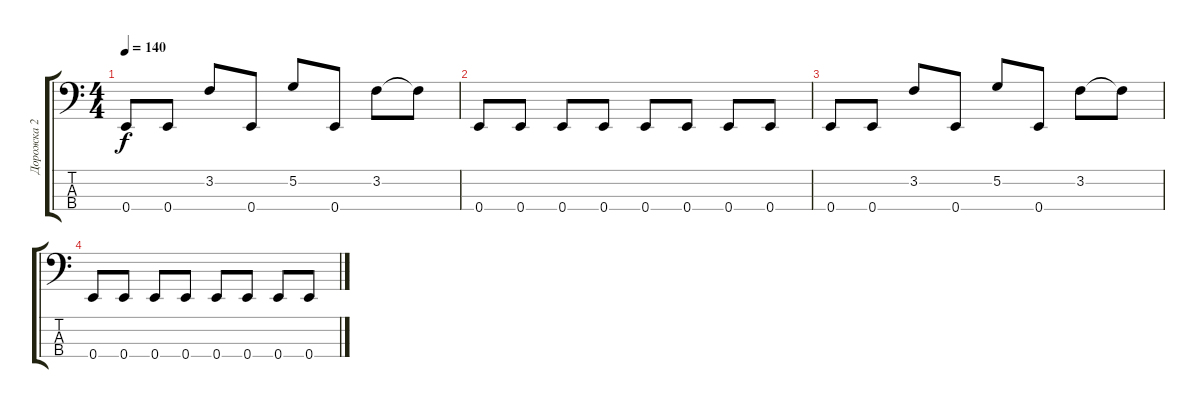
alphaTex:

\track ("Дорожка 2" "Дорожка 2") {instrument electricbassfinger}
\staff {score tabs}
\tuning (G2 D2 A1 E1) {hide}
\ts (4 4)
\tempo 140
\clef f4
\ks c
0.4.8{dy f} 0.4.8 3.2.8 0.4.8 5.2.8 0.4.8 3.2.8 3.2{t}.8 |
0.4.8 0.4.8 0.4.8 0.4.8 0.4.8 0.4.8 0.4.8 0.4.8 |
0.4.8 0.4.8 3.2.8 0.4.8 5.2.8 0.4.8 3.2.8 3.2{t}.8 |
0.4.8 0.4.8 0.4.8 0.4.8 0.4.8 0.4.8 0.4.8 0.4.8
